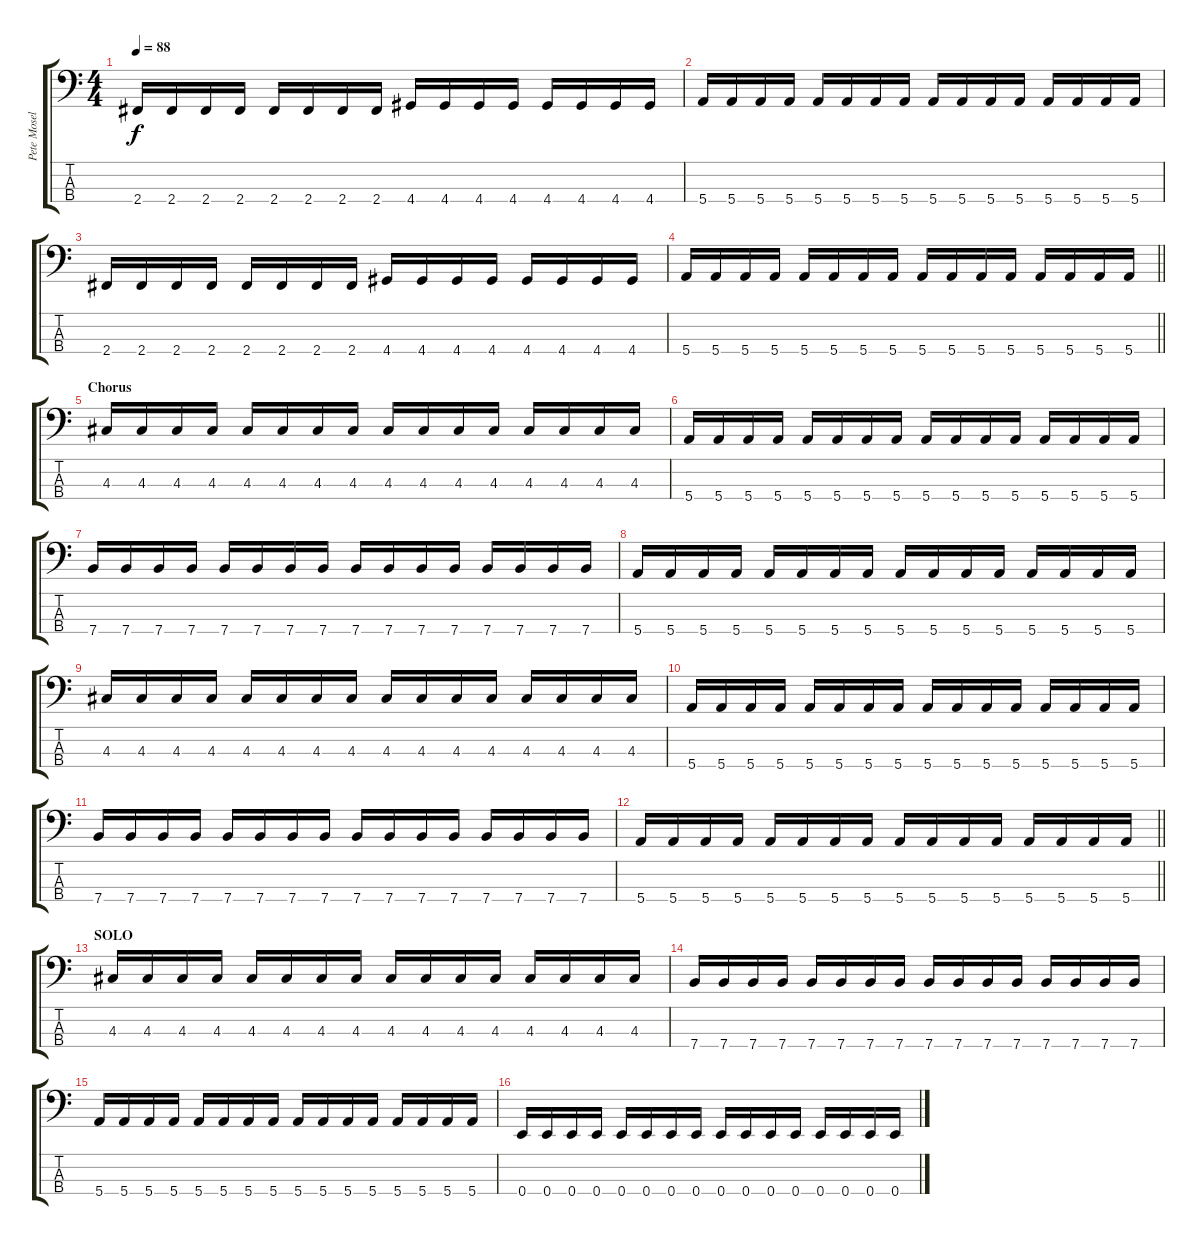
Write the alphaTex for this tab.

\track ("Pete Mosely (Bass)" "Pete Mosel") {instrument electricbassfinger}
\staff {score tabs}
\tuning (G2 D2 A1 E1) {hide}
\ts (4 4)
\tempo 88
\clef f4
\ks c
2.4.16{dy f} 2.4.16 2.4.16 2.4.16 2.4.16 2.4.16 2.4.16 2.4.16 4.4.16 4.4.16 4.4.16 4.4.16 4.4.16 4.4.16 4.4.16 4.4.16 |
5.4.16 5.4.16 5.4.16 5.4.16 5.4.16 5.4.16 5.4.16 5.4.16 5.4.16 5.4.16 5.4.16 5.4.16 5.4.16 5.4.16 5.4.16 5.4.16 |
2.4.16 2.4.16 2.4.16 2.4.16 2.4.16 2.4.16 2.4.16 2.4.16 4.4.16 4.4.16 4.4.16 4.4.16 4.4.16 4.4.16 4.4.16 4.4.16 |
\barLineRight lightlight
5.4.16 5.4.16 5.4.16 5.4.16 5.4.16 5.4.16 5.4.16 5.4.16 5.4.16 5.4.16 5.4.16 5.4.16 5.4.16 5.4.16 5.4.16 5.4.16 |
\section ("" "Chorus")
4.3.16 4.3.16 4.3.16 4.3.16 4.3.16 4.3.16 4.3.16 4.3.16 4.3.16 4.3.16 4.3.16 4.3.16 4.3.16 4.3.16 4.3.16 4.3.16 |
5.4.16 5.4.16 5.4.16 5.4.16 5.4.16 5.4.16 5.4.16 5.4.16 5.4.16 5.4.16 5.4.16 5.4.16 5.4.16 5.4.16 5.4.16 5.4.16 |
7.4.16 7.4.16 7.4.16 7.4.16 7.4.16 7.4.16 7.4.16 7.4.16 7.4.16 7.4.16 7.4.16 7.4.16 7.4.16 7.4.16 7.4.16 7.4.16 |
5.4.16 5.4.16 5.4.16 5.4.16 5.4.16 5.4.16 5.4.16 5.4.16 5.4.16 5.4.16 5.4.16 5.4.16 5.4.16 5.4.16 5.4.16 5.4.16 |
4.3.16 4.3.16 4.3.16 4.3.16 4.3.16 4.3.16 4.3.16 4.3.16 4.3.16 4.3.16 4.3.16 4.3.16 4.3.16 4.3.16 4.3.16 4.3.16 |
5.4.16 5.4.16 5.4.16 5.4.16 5.4.16 5.4.16 5.4.16 5.4.16 5.4.16 5.4.16 5.4.16 5.4.16 5.4.16 5.4.16 5.4.16 5.4.16 |
7.4.16 7.4.16 7.4.16 7.4.16 7.4.16 7.4.16 7.4.16 7.4.16 7.4.16 7.4.16 7.4.16 7.4.16 7.4.16 7.4.16 7.4.16 7.4.16 |
\barLineRight lightlight
5.4.16 5.4.16 5.4.16 5.4.16 5.4.16 5.4.16 5.4.16 5.4.16 5.4.16 5.4.16 5.4.16 5.4.16 5.4.16 5.4.16 5.4.16 5.4.16 |
\section ("" "SOLO")
4.3.16 4.3.16 4.3.16 4.3.16 4.3.16 4.3.16 4.3.16 4.3.16 4.3.16 4.3.16 4.3.16 4.3.16 4.3.16 4.3.16 4.3.16 4.3.16 |
7.4.16 7.4.16 7.4.16 7.4.16 7.4.16 7.4.16 7.4.16 7.4.16 7.4.16 7.4.16 7.4.16 7.4.16 7.4.16 7.4.16 7.4.16 7.4.16 |
5.4.16 5.4.16 5.4.16 5.4.16 5.4.16 5.4.16 5.4.16 5.4.16 5.4.16 5.4.16 5.4.16 5.4.16 5.4.16 5.4.16 5.4.16 5.4.16 |
0.4.16 0.4.16 0.4.16 0.4.16 0.4.16 0.4.16 0.4.16 0.4.16 0.4.16 0.4.16 0.4.16 0.4.16 0.4.16 0.4.16 0.4.16 0.4.16
